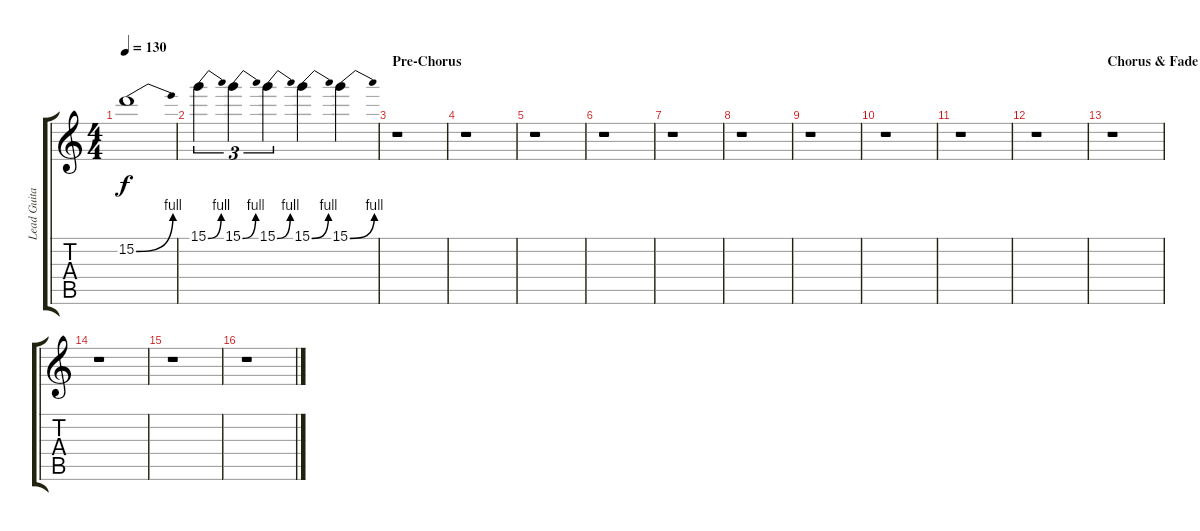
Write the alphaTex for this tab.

\track ("Lead Guitar" "Lead Guita") {instrument distortionguitar}
\staff {score tabs}
\tuning (E4 B3 G3 D3 A2 E2) {hide}
\ts (4 4)
\tempo 130
\clef g2
\ks c
15.2{be (bend 0 0 60 4)}.1{dy f} |
15.1{be (bend 0 0 60 4)}.4{tu (3 2)} 15.1{be (bend 0 0 60 4)}.4{tu (3 2)} 15.1{be (bend 0 0 60 4)}.4{tu (3 2)} 15.1{be (bend 0 0 60 4)}.4 15.1{be (bend 0 0 60 4)}.4 |
\section ("" "Pre-Chorus")
r.1 |
r.1 |
r.1 |
r.1 |
r.1 |
r.1 |
r.1 |
r.1 |
r.1 |
r.1 |
\section ("" "Chorus & Fade Out")
r.1 |
r.1 |
r.1 |
r.1
